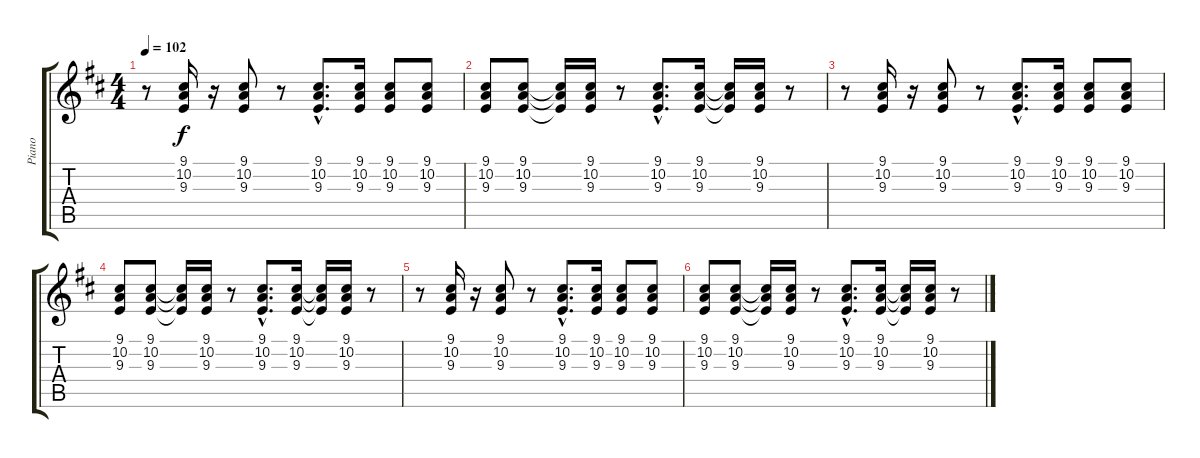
\track ("Piano" "Piano") {instrument acousticgrandpiano}
\staff {score tabs}
\tuning (E4 B3 G3 D3 A2 E2) {hide}
\ts (4 4)
\tempo 102
\clef g2
\ks d
r.8{dy f} (9.1 10.2 9.3).16 r.16 (9.1 10.2 9.3).8 r.8 (9.1{hac} 10.2{hac} 9.3{hac}).8{d} (9.1 10.2 9.3).16 (9.1 10.2 9.3).8 (9.1 10.2 9.3).8 |
(9.1 10.2 9.3).8 (9.1 10.2 9.3).8 (9.1{t} 10.2{t} 9.3{t}).16 (9.1 10.2 9.3).16 r.8 (9.1{hac} 10.2{hac} 9.3{hac}).8{d} (9.1 10.2 9.3).16 (9.1{t} 10.2{t} 9.3{t}).16 (9.1 10.2 9.3).16 r.8 |
r.8 (9.1 10.2 9.3).16 r.16 (9.1 10.2 9.3).8 r.8 (9.1{hac} 10.2{hac} 9.3{hac}).8{d} (9.1 10.2 9.3).16 (9.1 10.2 9.3).8 (9.1 10.2 9.3).8 |
(9.1 10.2 9.3).8 (9.1 10.2 9.3).8 (9.1{t} 10.2{t} 9.3{t}).16 (9.1 10.2 9.3).16 r.8 (9.1{hac} 10.2{hac} 9.3{hac}).8{d} (9.1 10.2 9.3).16 (9.1{t} 10.2{t} 9.3{t}).16 (9.1 10.2 9.3).16 r.8 |
r.8 (9.1 10.2 9.3).16 r.16 (9.1 10.2 9.3).8 r.8 (9.1{hac} 10.2{hac} 9.3{hac}).8{d} (9.1 10.2 9.3).16 (9.1 10.2 9.3).8 (9.1 10.2 9.3).8 |
(9.1 10.2 9.3).8 (9.1 10.2 9.3).8 (9.1{t} 10.2{t} 9.3{t}).16 (9.1 10.2 9.3).16 r.8 (9.1{hac} 10.2{hac} 9.3{hac}).8{d} (9.1 10.2 9.3).16 (9.1{t} 10.2{t} 9.3{t}).16 (9.1 10.2 9.3).16 r.8
